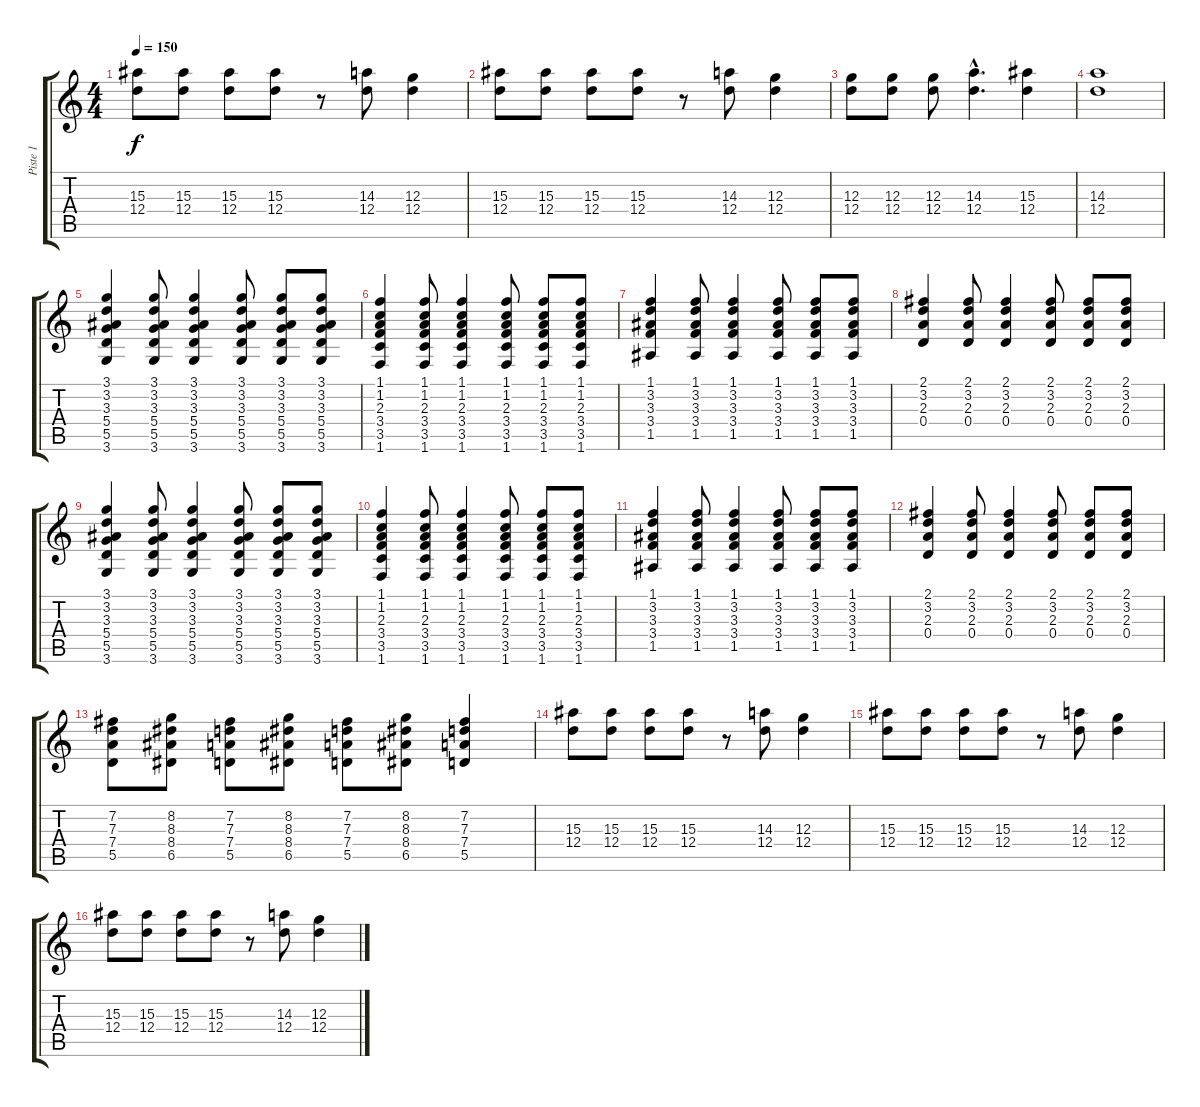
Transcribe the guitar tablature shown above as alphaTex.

\track ("Piste 1" "Piste 1") {instrument overdrivenguitar}
\staff {score tabs}
\tuning (E4 B3 G3 D3 A2 E2) {hide}
\ts (4 4)
\tempo 150
\clef g2
\ks c
(15.3 12.4).8{dy f} (15.3 12.4).8 (15.3 12.4).8 (15.3 12.4).8 r.8 (14.3 12.4).8 (12.3 12.4).4 |
(15.3 12.4).8{instrument overdrivenguitar} (15.3 12.4).8 (15.3 12.4).8 (15.3 12.4).8 r.8 (14.3 12.4).8 (12.3 12.4).4 |
(12.3 12.4).8 (12.3 12.4).8 (12.3 12.4).8 (14.3{hac} 12.4{hac}).4{d} (15.3 12.4).4 |
(14.3 12.4).1 |
(3.1 3.2 3.3 5.4 5.5 3.6).4{volume 9 instrument acousticguitarnylon} (3.1 3.2 3.3 5.4 5.5 3.6).8 (3.1 3.2 3.3 5.4 5.5 3.6).4 (3.1 3.2 3.3 5.4 5.5 3.6).8 (3.1 3.2 3.3 5.4 5.5 3.6).8 (3.1 3.2 3.3 5.4 5.5 3.6).8 |
(1.1 1.2 2.3 3.4 3.5 1.6).4 (1.1 1.2 2.3 3.4 3.5 1.6).8 (1.1 1.2 2.3 3.4 3.5 1.6).4 (1.1 1.2 2.3 3.4 3.5 1.6).8 (1.1 1.2 2.3 3.4 3.5 1.6).8 (1.1 1.2 2.3 3.4 3.5 1.6).8 |
(1.1 3.2 3.3 3.4 1.5).4 (1.1 3.2 3.3 3.4 1.5).8 (1.1 3.2 3.3 3.4 1.5).4 (1.1 3.2 3.3 3.4 1.5).8 (1.1 3.2 3.3 3.4 1.5).8 (1.1 3.2 3.3 3.4 1.5).8 |
(2.1 3.2 2.3 0.4).4 (2.1 3.2 2.3 0.4).8 (2.1 3.2 2.3 0.4).4 (2.1 3.2 2.3 0.4).8 (2.1 3.2 2.3 0.4).8 (2.1 3.2 2.3 0.4).8 |
(3.1 3.2 3.3 5.4 5.5 3.6).4 (3.1 3.2 3.3 5.4 5.5 3.6).8 (3.1 3.2 3.3 5.4 5.5 3.6).4 (3.1 3.2 3.3 5.4 5.5 3.6).8 (3.1 3.2 3.3 5.4 5.5 3.6).8 (3.1 3.2 3.3 5.4 5.5 3.6).8 |
(1.1 1.2 2.3 3.4 3.5 1.6).4 (1.1 1.2 2.3 3.4 3.5 1.6).8 (1.1 1.2 2.3 3.4 3.5 1.6).4 (1.1 1.2 2.3 3.4 3.5 1.6).8 (1.1 1.2 2.3 3.4 3.5 1.6).8 (1.1 1.2 2.3 3.4 3.5 1.6).8 |
(1.1 3.2 3.3 3.4 1.5).4 (1.1 3.2 3.3 3.4 1.5).8 (1.1 3.2 3.3 3.4 1.5).4 (1.1 3.2 3.3 3.4 1.5).8 (1.1 3.2 3.3 3.4 1.5).8 (1.1 3.2 3.3 3.4 1.5).8 |
(2.1 3.2 2.3 0.4).4 (2.1 3.2 2.3 0.4).8 (2.1 3.2 2.3 0.4).4 (2.1 3.2 2.3 0.4).8 (2.1 3.2 2.3 0.4).8 (2.1 3.2 2.3 0.4).8 |
(7.2 7.3 7.4 5.5).8 (8.2 8.3 8.4 6.5).8 (7.2 7.3 7.4 5.5).8 (8.2 8.3 8.4 6.5).8 (7.2 7.3 7.4 5.5).8 (8.2 8.3 8.4 6.5).8 (7.2 7.3 7.4 5.5).4 |
(15.3 12.4).8{volume 13 instrument overdrivenguitar} (15.3 12.4).8 (15.3 12.4).8 (15.3 12.4).8 r.8 (14.3 12.4).8 (12.3 12.4).4 |
(15.3 12.4).8 (15.3 12.4).8 (15.3 12.4).8 (15.3 12.4).8 r.8 (14.3 12.4).8 (12.3 12.4).4 |
(15.3 12.4).8 (15.3 12.4).8 (15.3 12.4).8 (15.3 12.4).8 r.8 (14.3 12.4).8 (12.3 12.4).4
